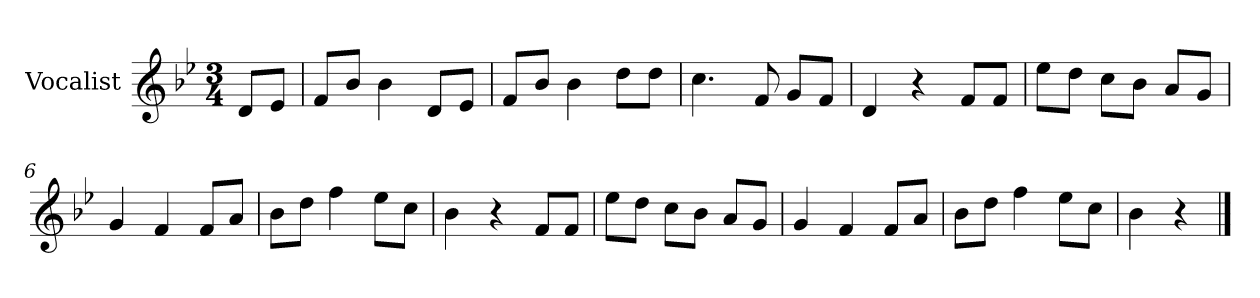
**kern
*part1
*staff1
*I"Vocalist
*k[b-e-]
*B-:
*M3/4
=
8dL
8e-J
=1
8fL
8b-J
4b-
8dL
8e-J
=2
8fL
8b-J
4b-
8ddL
8ddJ
=3
4.cc
8f
8gL
8fJ
=4
4d
4r
8fL
8fJ
=5
8ee-L
8ddJ
8ccL
8b-J
8aL
8gJ
=6
4g
4f
8fL
8aJ
=7
8b-L
8ddJ
4ff
8ee-L
8ccJ
=8
4b-
4r
8fL
8fJ
=9
8ee-L
8ddJ
8ccL
8b-J
8aL
8gJ
=10
4g
4f
8fL
8aJ
=11
8b-L
8ddJ
4ff
8ee-L
8ccJ
=12
4b-
4r
==
*-
